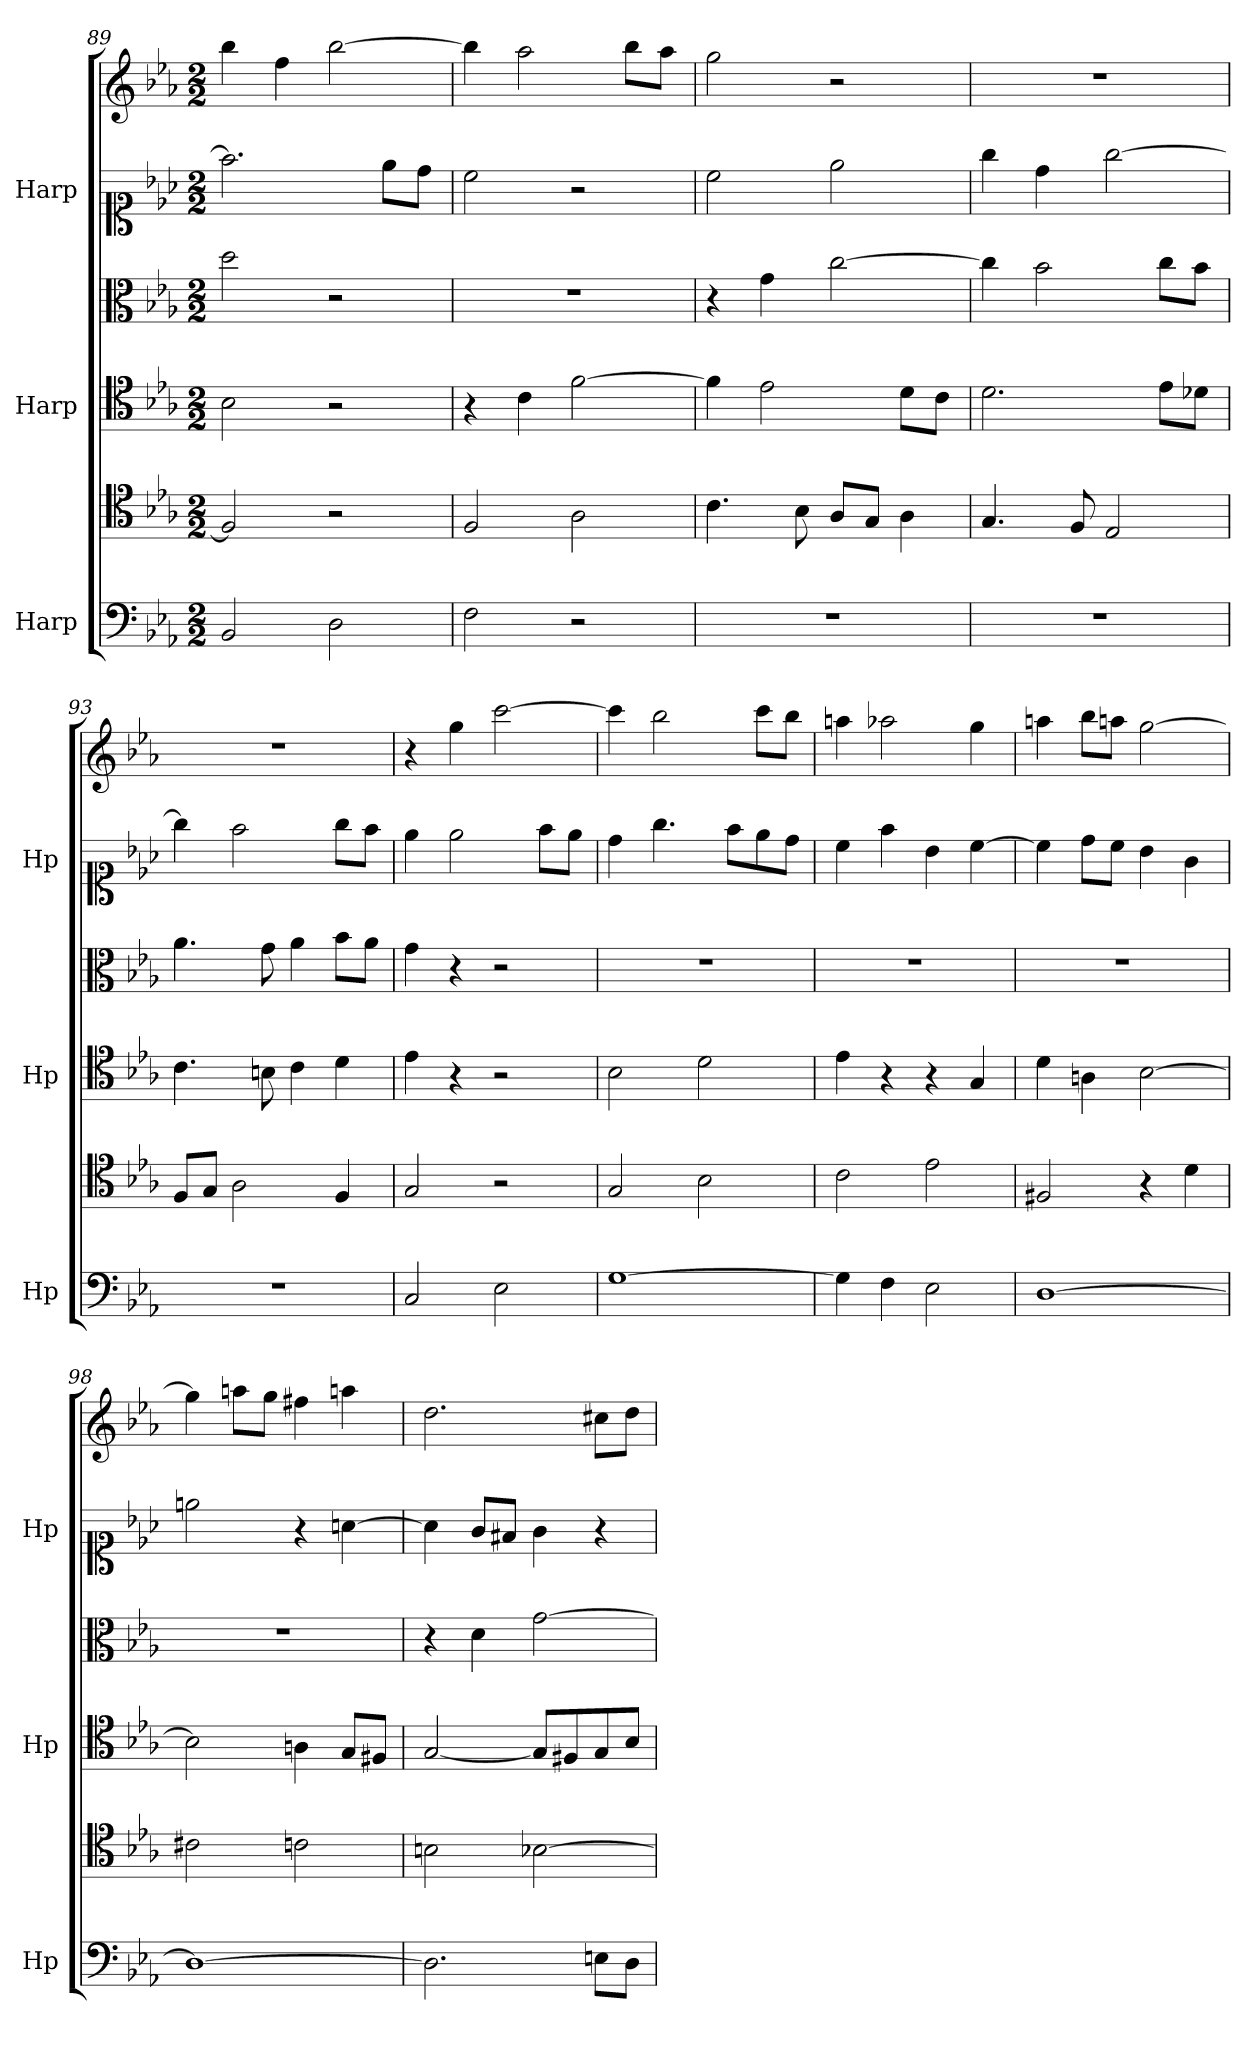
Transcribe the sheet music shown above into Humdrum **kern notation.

**kern	**kern	**kern	**kern	**kern	**kern
*part3	*part3	*part2	*part2	*part1	*part1
*staff6	*staff5	*staff4	*staff3	*staff2	*staff1
*I"Harp	*	*I"Harp	*	*I"Harp	*
*I'Hp	*	*I'Hp	*	*I'Hp	*
!!LO:PB:g=z
*clefF4	*clefC4	*clefC4	*clefC3	*clefC1	*clefG2
*k[b-e-a-]	*k[b-e-a-]	*k[b-e-a-]	*k[b-e-a-]	*k[b-e-a-]	*k[b-e-a-]
*M2/2	*M2/2	*M2/2	*M2/2	*M2/2	*M2/2
=89	=89	=89	=89	=89	=89
2BB-/	2F/]	2B-\	2dd\	2.ff\]	4bb-\
.	.	.	.	.	4ff\
2D\	2r	2r	2r	.	[2bb-\
.	.	.	.	8ee-\L	.
.	.	.	.	8dd\J	.
=90	=90	=90	=90	=90	=90
2F\	2F/	4r	1r	2cc\	4bb-\]
.	.	4c\	.	.	2aa-\
2r	2A-\	[2f\	.	2r	.
.	.	.	.	.	8bb-\L
.	.	.	.	.	8aa-\J
=91	=91	=91	=91	=91	=91
1r	4.c\	4f\]	4r	2cc\	2gg\
.	.	2e-\	4g\	.	.
.	8B-\	.	.	.	.
.	8A-/L	.	[2cc\	2ee-\	2r
.	8G/J	.	.	.	.
.	4A-\	8d\L	.	.	.
.	.	8c\J	.	.	.
=92	=92	=92	=92	=92	=92
1r	4.G/	2.d\	4cc\]	4gg\	1r
.	.	.	2b-\	4dd\	.
.	8F/	.	.	.	.
.	2E-/	.	.	[2gg\	.
.	.	8e-\L	8cc\L	.	.
.	.	8d-X\J	8b-\J	.	.
=93	=93	=93	=93	=93	=93
1r	8F/L	4.c\	4.a-\	4gg\]	1r
.	8G/J	.	.	.	.
.	2A-\	.	.	2ff\	.
.	.	8Bn\	8g\	.	.
.	.	4c\	4a-\	.	.
.	4F/	4d\	8b-\L	8gg\L	.
.	.	.	8a-\J	8ff\J	.
=94	=94	=94	=94	=94	=94
2C/	2G/	4e-\	4g\	4ee-\	4r
.	.	4r	4r	2ee-\	4gg\
2E-\	2r	2r	2r	.	[2ccc\
.	.	.	.	8ff\L	.
.	.	.	.	8ee-\J	.
!!LO:LB:g=z
=95	=95	=95	=95	=95	=95
[1G	2G/	2B-\	1r	4dd\	4ccc\]
.	.	.	.	4.gg\	2bb-\
.	2B-\	2d\	.	.	.
.	.	.	.	8ff\L	.
.	.	.	.	8ee-\	8ccc\L
.	.	.	.	8dd\J	8bb-\J
=96	=96	=96	=96	=96	=96
4G\]	2c\	4e-\	1r	4cc\	4aan\
4F\	.	4r	.	4ff\	2aa-X\
2E-\	2e-\	4r	.	4b-\	.
.	.	4G/	.	[4cc\	4gg\
=97	=97	=97	=97	=97	=97
[1D	2F#X/	4d\	1r	4cc\]	4aan\
.	.	4An\	.	8dd\L	8bb-\L
.	.	.	.	8cc\J	8aan\J
.	4r	[2B-\	.	4b-\	[2gg\
.	4d\	.	.	4g\	.
=98	=98	=98	=98	=98	=98
1D_	2c#X\	2B-\]	1r	2een\	4gg\]
.	.	.	.	.	8aan\L
.	.	.	.	.	8gg\J
.	2cn\	4An\	.	4r	4ff#X\
.	.	8G/L	.	[4an\	4aan\
.	.	8F#X/J	.	.	.
=99	=99	=99	=99	=99	=99
2.D\]	2Bn\	[2G/	4r	4a\]	2.dd\
.	.	.	4d\	8g/L	.
.	.	.	.	8f#X/J	.
.	[2B-X\	8G/L]	[2g\	4g\	.
.	.	8F#X/	.	.	.
8En\L	.	8G/	.	4r	8cc#X\L
8D\J	.	8B-/J	.	.	8dd\J
=	=	=	=	=	=
*-	*-	*-	*-	*-	*-
